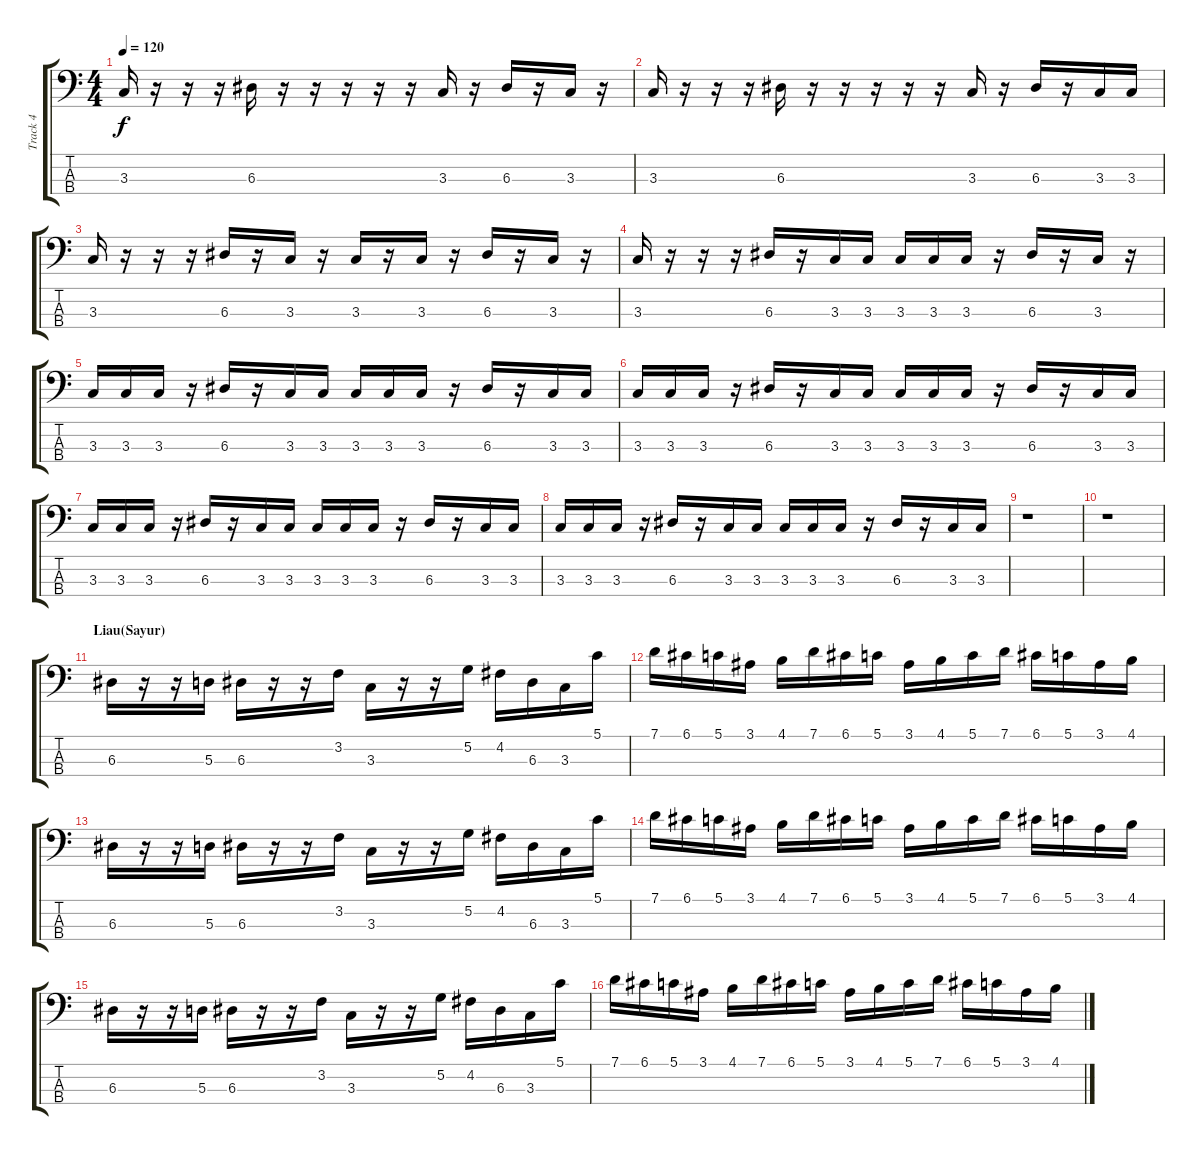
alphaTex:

\track ("Track 4" "Track 4") {instrument synthbass1}
\staff {score tabs}
\tuning (G2 D2 A1 E1) {hide}
\ts (4 4)
\tempo 120
\clef f4
\ks c
3.3.16{dy f} r.16 r.16 r.16 6.3.16 r.16 r.16 r.16 r.16 r.16 3.3.16 r.16 6.3.16 r.16 3.3.16 r.16 |
3.3.16 r.16 r.16 r.16 6.3.16 r.16 r.16 r.16 r.16 r.16 3.3.16 r.16 6.3.16 r.16 3.3.16 3.3.16 |
3.3.16 r.16 r.16 r.16 6.3.16 r.16 3.3.16 r.16 3.3.16 r.16 3.3.16 r.16 6.3.16 r.16 3.3.16 r.16 |
3.3.16 r.16 r.16 r.16 6.3.16 r.16 3.3.16 3.3.16 3.3.16 3.3.16 3.3.16 r.16 6.3.16 r.16 3.3.16 r.16 |
3.3.16 3.3.16 3.3.16 r.16 6.3.16 r.16 3.3.16 3.3.16 3.3.16 3.3.16 3.3.16 r.16 6.3.16 r.16 3.3.16 3.3.16 |
3.3.16 3.3.16 3.3.16 r.16 6.3.16 r.16 3.3.16 3.3.16 3.3.16 3.3.16 3.3.16 r.16 6.3.16 r.16 3.3.16 3.3.16 |
3.3.16 3.3.16 3.3.16 r.16 6.3.16 r.16 3.3.16 3.3.16 3.3.16 3.3.16 3.3.16 r.16 6.3.16 r.16 3.3.16 3.3.16 |
3.3.16 3.3.16 3.3.16 r.16 6.3.16 r.16 3.3.16 3.3.16 3.3.16 3.3.16 3.3.16 r.16 6.3.16 r.16 3.3.16 3.3.16 |
r.1 |
r.1 |
\section ("" "Liau(Sayur)")
6.3.16 r.16 r.16 5.3.16 6.3.16 r.16 r.16 3.2.16 3.3.16 r.16 r.16 5.2.16 4.2.16 6.3.16 3.3.16 5.1.16 |
7.1.16 6.1.16 5.1.16 3.1.16 4.1.16 7.1.16 6.1.16 5.1.16 3.1.16 4.1.16 5.1.16 7.1.16 6.1.16 5.1.16 3.1.16 4.1.16 |
6.3.16 r.16 r.16 5.3.16 6.3.16 r.16 r.16 3.2.16 3.3.16 r.16 r.16 5.2.16 4.2.16 6.3.16 3.3.16 5.1.16 |
7.1.16 6.1.16 5.1.16 3.1.16 4.1.16 7.1.16 6.1.16 5.1.16 3.1.16 4.1.16 5.1.16 7.1.16 6.1.16 5.1.16 3.1.16 4.1.16 |
6.3.16 r.16 r.16 5.3.16 6.3.16 r.16 r.16 3.2.16 3.3.16 r.16 r.16 5.2.16 4.2.16 6.3.16 3.3.16 5.1.16 |
7.1.16 6.1.16 5.1.16 3.1.16 4.1.16 7.1.16 6.1.16 5.1.16 3.1.16 4.1.16 5.1.16 7.1.16 6.1.16 5.1.16 3.1.16 4.1.16
